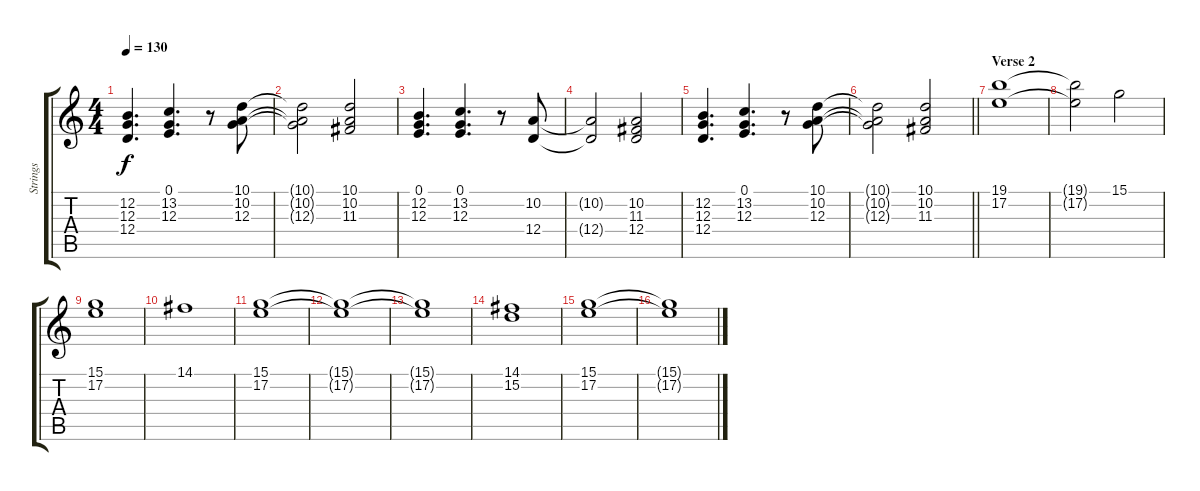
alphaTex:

\track ("Strings" "Strings") {instrument synthstrings1}
\staff {score tabs}
\tuning (E4 B3 G3 D3 A2 E2) {hide}
\ts (4 4)
\tempo 130
\clef g2
\ks c
(12.2 12.3 12.4).4{d dy f} (0.1 13.2 12.3).4{d} r.8 (10.1 10.2 12.3).8 |
(10.1{t} 10.2{t} 12.3{t}).2 (10.1 10.2 11.3).2 |
(0.1 12.2 12.3).4{d} (0.1 13.2 12.3).4{d} r.8 (10.2 12.4).8 |
(10.2{t} 12.4{t}).2 (10.2 11.3 12.4).2 |
(12.2 12.3 12.4).4{d} (0.1 13.2 12.3).4{d} r.8 (10.1 10.2 12.3).8 |
\barLineRight lightlight
(10.1{t} 10.2{t} 12.3{t}).2 (10.1 10.2 11.3).2 |
\section ("" "Verse 2")
(19.1 17.2).1 |
(19.1{t} 17.2{t}).2 15.1.2 |
(15.1 17.2).1 |
14.1.1 |
(15.1 17.2).1 |
(15.1{t} 17.2{t}).1 |
(15.1{t} 17.2{t}).1 |
(14.1 15.2).1 |
(15.1 17.2).1 |
(15.1{t} 17.2{t}).1
